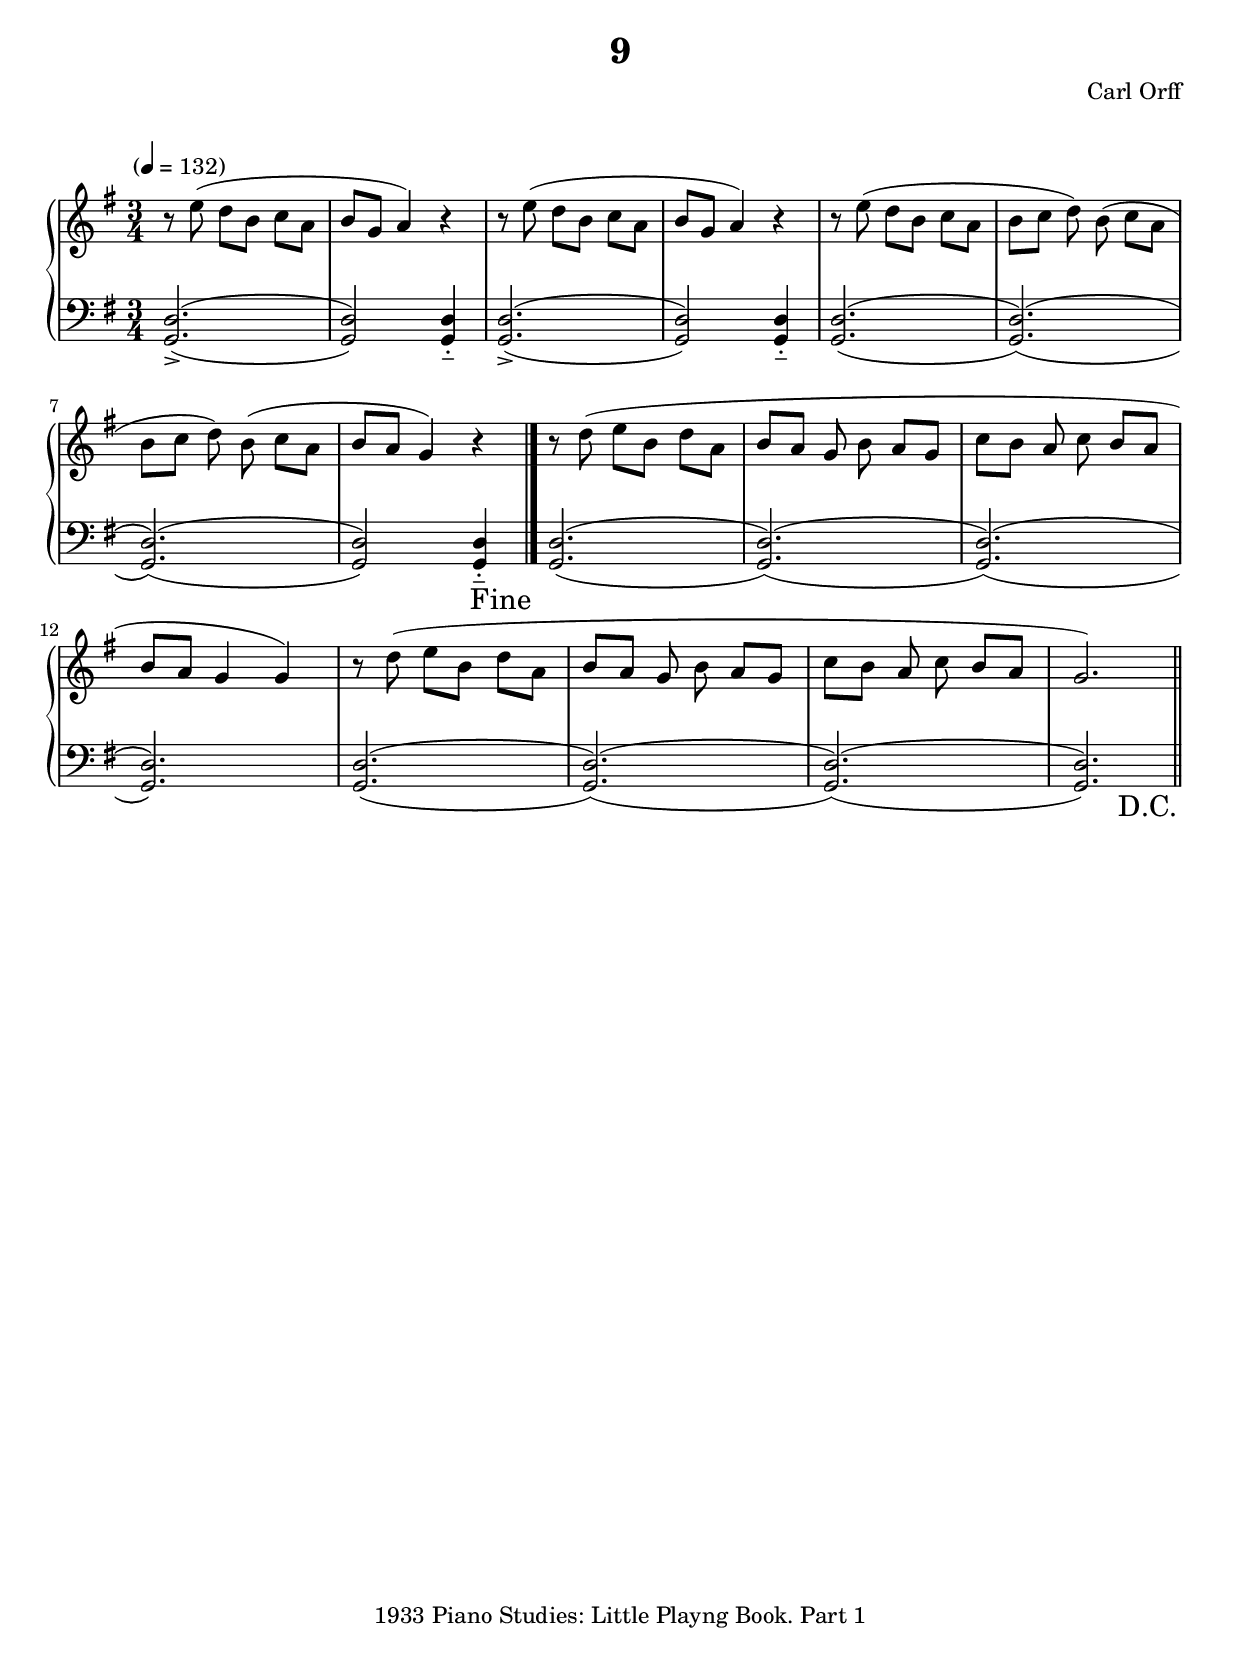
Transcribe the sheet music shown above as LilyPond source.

\version "2.20.0"

\include "english.ly"



\paper {
  top-margin = 20
  indent = #0
  system-count = #3
  % print-all-headers = ##t
}


\header {
  % subtitle = "Part 1"
  title = "9"
  % subsubtitle = "Piano Studies: Little Playng Book"
  composer = "Carl Orff"
  % opus = "1933"
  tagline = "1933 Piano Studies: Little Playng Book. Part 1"
}

\markup { \vspace #1 }



\score {

  \new PianoStaff = "pianostaff"
    \with {
      \override StaffGrouper
                .staffgroup-staff-spacing
                .basic-distance = #16
    }

  <<
    \new Staff = "RH" \relative c'' {
      \clef "treble"
      \key g \major
      \tempo "" 4 = 132
      \time 3/4
      \set Timing.beatStructure = #'(1 1 2 2)
      r8 e( d[ b] c a  |
      b g a4) r        |
      r8 e'( d[ b] c a |
      b g a4) r        |

      r8 e'( d[ b] c a       |
      b c d)\noBeam b( c[ a] |
      b c d)\noBeam b( c[ a] |
      b a g4) r              |

      \bar "|."

      r8 d'( e[ b] d a     |
      b a g\noBeam b a[ g] |
      c b a\noBeam c b[ a] |
      b a g4 g)            |

      r8 d'( e[ b] d a     |
      b a g\noBeam b a[ g] |
      c b a\noBeam c b[ a] |
      g2.)

      \bar "||"

    }

    \new Staff = "LH" {
      \clef "bass"
      \key g \major
      \time 3/4
      \set doubleSlurs = ##t
      <d g,>2.->(        |
      <d g,>2) <d g,>4-_ |
      <d g,>2.->(        |
      <d g,>2) <d g,>4-_ |

      <d g,>2.(        |
      <d g,>)(         |
      <d g,>)(         |
      <d g,>2) <d g,>4-_ |

      \bar "|."
      \once \override Score.RehearsalMark.self-alignment-X = #RIGHT
      \once \override Score.RehearsalMark.direction = #DOWN

      \mark "Fine"

      <d g,>2.( |
      <d g,>)(  |
      <d g,>)(  |
      <d g,>)   |

      <d g,>(   |
      <d g,>)(  |
      <d g,>)(  |
      <d g,>)   |


      \bar "||"
      \once \override Score.RehearsalMark.self-alignment-X = #RIGHT
      \once \override Score.RehearsalMark.direction = #DOWN
      \mark "D.C."



    }
  >>

  \layout {
    \context {
      \Score
      \override StaffGrouper.staff-staff-spacing.padding = #3
      \override StaffGrouper.staff-staff-spacing.basic-distance = #1
    }
  }

  \midi {
    \tempo 4 = 132
  }
}


